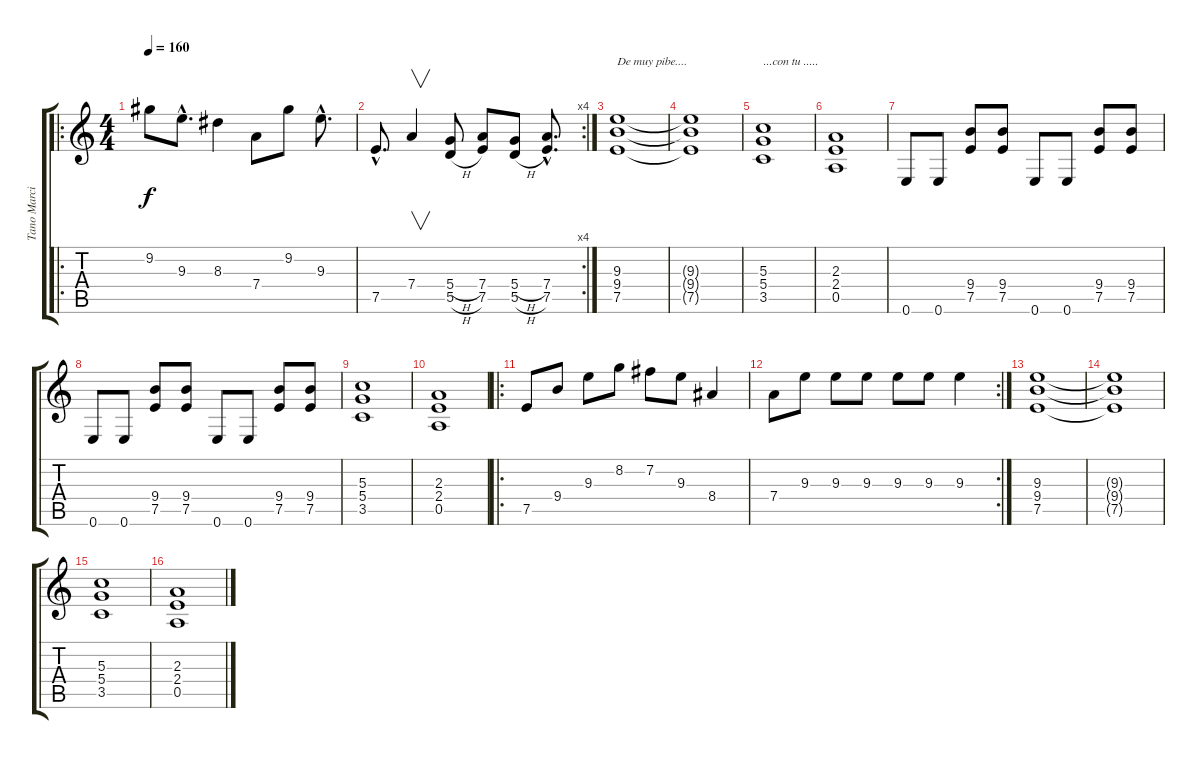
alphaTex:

\track ("Tano Marciello" "Tano Marci") {instrument overdrivenguitar}
\staff {score tabs}
\tuning (E4 B3 G3 D3 A2 E2) {hide}
\ro
\ts (4 4)
\tempo 160
\clef g2
\ks c
9.2.8{dy f instrument overdrivenguitar} 9.3{hac}.8{d} 8.3.4 7.4.8 9.2.8 9.3{hac}.8{d} |
\rc 4
7.5{hac}.8{d} 7.4.4{v} (5.4{h} 5.5{h}).8 (7.4 7.5).8 (5.4{h} 5.5{h}).8 (7.4{hac} 7.5{hac}).8{d} |
(9.3 9.4 7.5).1{txt "De muy pibe...."} |
(9.3{t} 9.4{t} 7.5{t}).1 |
(5.3 5.4 3.5).1{txt "...con tu ....."} |
(2.3 2.4 0.5).1 |
0.6.8 0.6.8 (9.4 7.5).8 (9.4 7.5).8 0.6.8 0.6.8 (9.4 7.5).8 (9.4 7.5).8 |
0.6.8 0.6.8 (9.4 7.5).8 (9.4 7.5).8 0.6.8 0.6.8 (9.4 7.5).8 (9.4 7.5).8 |
(5.3 5.4 3.5).1 |
(2.3 2.4 0.5).1 |
\ro
7.5.8 9.4.8 9.3.8 8.2.8 7.2.8 9.3.8 8.4.4 |
\rc 2
7.4.8 9.3.8 9.3.8 9.3.8 9.3.8 9.3.8 9.3.4 |
(9.3 9.4 7.5).1 |
(9.3{t} 9.4{t} 7.5{t}).1 |
(5.3 5.4 3.5).1 |
(2.3 2.4 0.5).1
